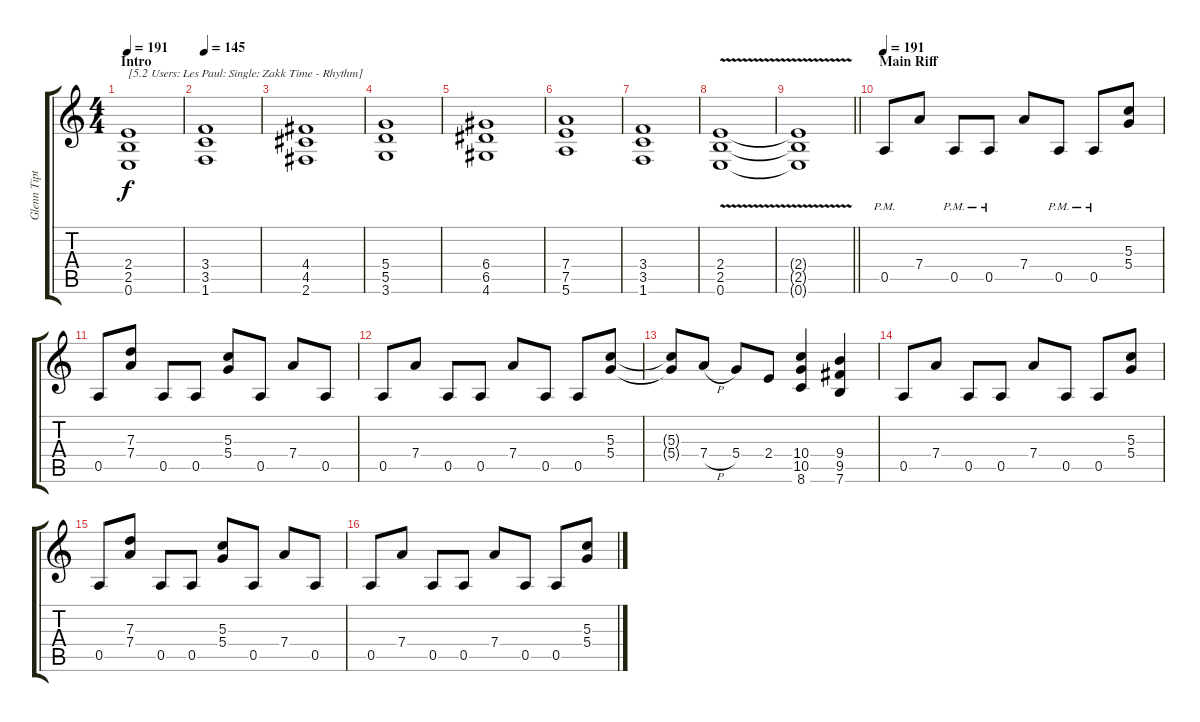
\track ("Glenn Tipton" "Glenn Tipt") {instrument distortionguitar}
\staff {score tabs}
\tuning (E4 B3 G3 D3 A2 E2) {hide}
\ts (4 4)
\section ("" "Intro")
\tempo 191
\tempo 171
\tempo 191
\clef g2
\ks c
(2.4 2.5 0.6).1{txt "[5.2 Users: Les Paul: Single: Zakk Time - Rhythm]" dy f instrument distortionguitar} |
\tempo 145
(3.4 3.5 1.6).1 |
(4.4 4.5 2.6).1 |
(5.4 5.5 3.6).1 |
(6.4 6.5 4.6).1 |
(7.4 7.5 5.6).1 |
(3.4 3.5 1.6).1 |
(2.4{v} 2.5 0.6).1 |
\barLineRight lightlight
(2.4{t} 2.5{t} 0.6{t}).1 |
\section ("" "Main Riff")
\tempo 191
0.5{pm}.8 7.4.8 0.5{pm}.8 0.5{pm}.8 7.4.8 0.5{pm}.8 0.5{pm}.8 (5.3 5.4).8 |
0.5.8 (7.3 7.4).8 0.5.8 0.5.8 (5.3 5.4).8 0.5.8 7.4.8 0.5.8 |
0.5.8 7.4.8 0.5.8 0.5.8 7.4.8 0.5.8 0.5.8 (5.3 5.4).8 |
(5.3{t} 5.4{t}).8 7.4{h}.8 5.4.8 2.4.8 (10.4 10.5 8.6).4 (9.4 9.5 7.6).4 |
0.5.8 7.4.8 0.5.8 0.5.8 7.4.8 0.5.8 0.5.8 (5.3 5.4).8 |
0.5.8 (7.3 7.4).8 0.5.8 0.5.8 (5.3 5.4).8 0.5.8 7.4.8 0.5.8 |
0.5.8 7.4.8 0.5.8 0.5.8 7.4.8 0.5.8 0.5.8 (5.3 5.4).8
